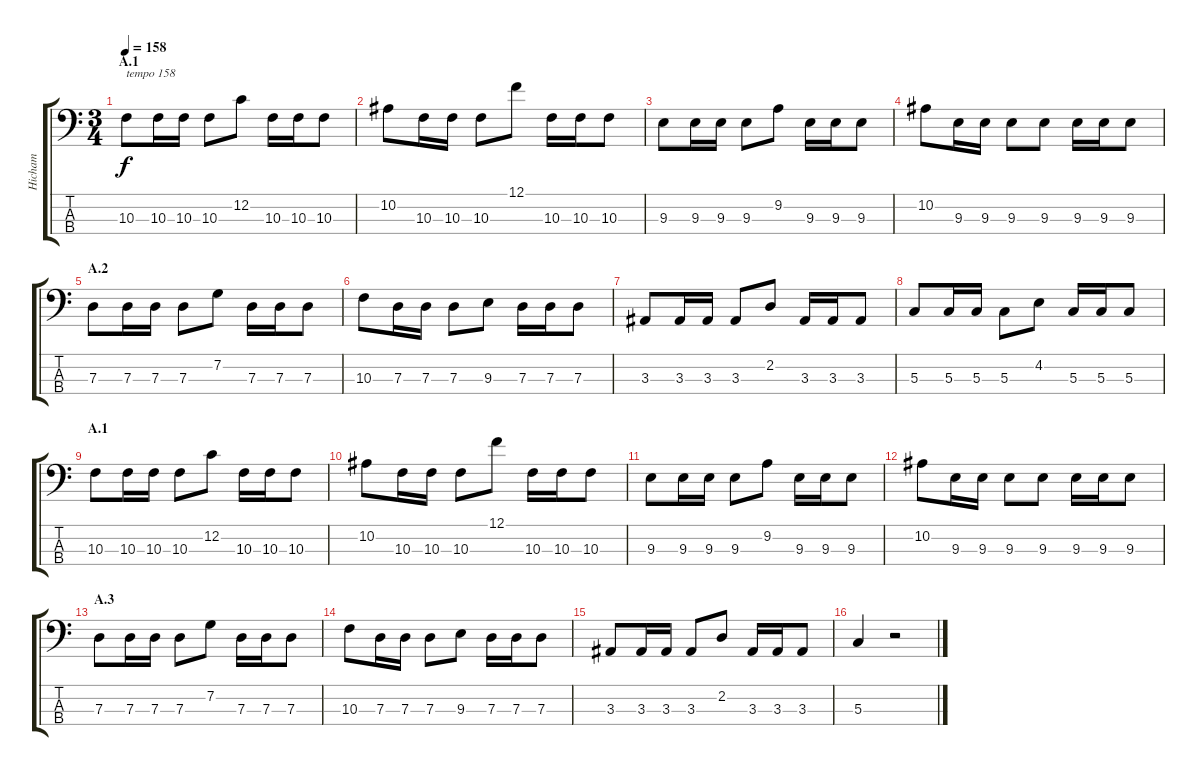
\track ("Hicham" "Hicham") {instrument electricbassfinger}
\staff {score tabs}
\tuning (F2 C2 G1 D1) {hide}
\ts (3 4)
\section ("" "A.1")
\tempo 158
\clef f4
\ks c
10.3.8{txt "tempo 158" dy f instrument electricbassfinger} 10.3.16 10.3.16 10.3.8 12.2.8 10.3.16 10.3.16 10.3.8 |
10.2.8 10.3.16 10.3.16 10.3.8 12.1.8 10.3.16 10.3.16 10.3.8 |
9.3.8 9.3.16 9.3.16 9.3.8 9.2.8 9.3.16 9.3.16 9.3.8 |
10.2.8 9.3.16 9.3.16 9.3.8 9.3.8 9.3.16 9.3.16 9.3.8 |
\section ("" "A.2")
7.3.8 7.3.16 7.3.16 7.3.8 7.2.8 7.3.16 7.3.16 7.3.8 |
10.3.8 7.3.16 7.3.16 7.3.8 9.3.8 7.3.16 7.3.16 7.3.8 |
3.3.8 3.3.16 3.3.16 3.3.8 2.2.8 3.3.16 3.3.16 3.3.8 |
5.3.8 5.3.16 5.3.16 5.3.8 4.2.8 5.3.16 5.3.16 5.3.8 |
\section ("" "A.1")
10.3.8 10.3.16 10.3.16 10.3.8 12.2.8 10.3.16 10.3.16 10.3.8 |
10.2.8 10.3.16 10.3.16 10.3.8 12.1.8 10.3.16 10.3.16 10.3.8 |
9.3.8 9.3.16 9.3.16 9.3.8 9.2.8 9.3.16 9.3.16 9.3.8 |
10.2.8 9.3.16 9.3.16 9.3.8 9.3.8 9.3.16 9.3.16 9.3.8 |
\section ("" "A.3")
7.3.8 7.3.16 7.3.16 7.3.8 7.2.8 7.3.16 7.3.16 7.3.8 |
10.3.8 7.3.16 7.3.16 7.3.8 9.3.8 7.3.16 7.3.16 7.3.8 |
3.3.8 3.3.16 3.3.16 3.3.8 2.2.8 3.3.16 3.3.16 3.3.8 |
5.3.4 r.2
